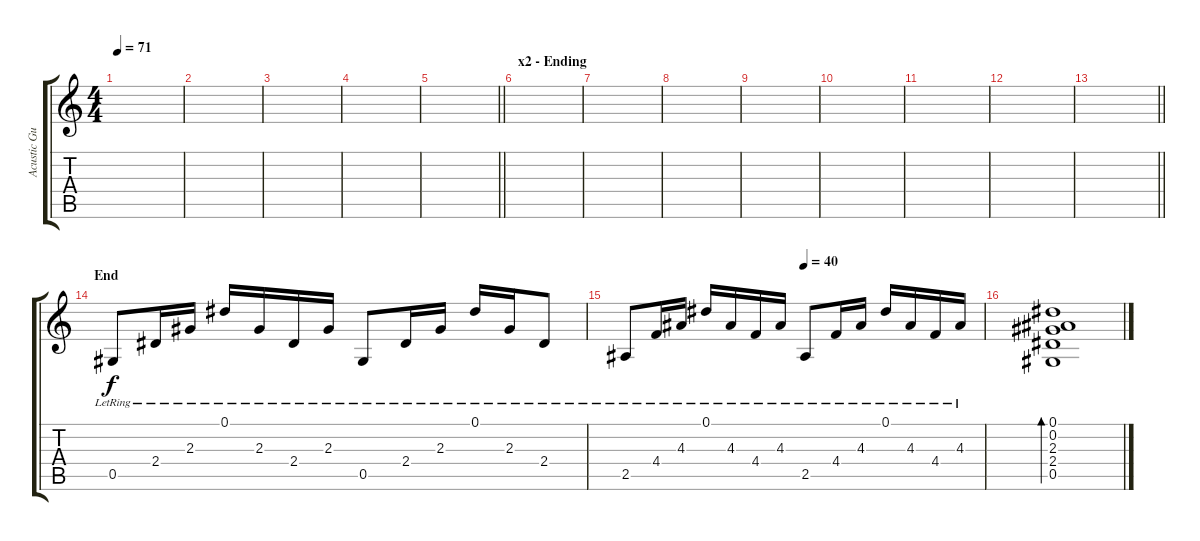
\track ("Acustic Guitar" "Acustic Gu") {instrument acousticguitarsteel}
\staff {score tabs}
\tuning (Eb4 Bb3 Gb3 Db3 Ab2 Eb2) {hide}
\ts (4 4)
\tempo 71
\clef g2
\ks c
|
|
|
|
\barLineRight lightlight
|
\section ("" "x2 - Ending")
|
|
|
|
|
|
|
\barLineRight lightlight
|
\section ("" "End")
0.5{lr}.8 2.4{lr}.16 2.3{lr}.16 0.1{lr}.16 2.3{lr}.16 2.4{lr}.16 2.3{lr}.16 0.5{lr}.8 2.4{lr}.16 2.3{lr}.16 0.1{lr}.16 2.3{lr}.16 2.4{lr}.8 |
\tempo (40 0.5)
2.5{lr}.8 4.4{lr}.16 4.3{lr}.16 0.1{lr}.16 4.3{lr}.16 4.4{lr}.16 4.3{lr}.16 2.5{lr}.8 4.4{lr}.16 4.3{lr}.16 0.1{lr}.16 4.3{lr}.16 4.4{lr}.16 4.3{lr}.16 |
(0.1 0.2 2.3 2.4 0.5).1{bd 240}
